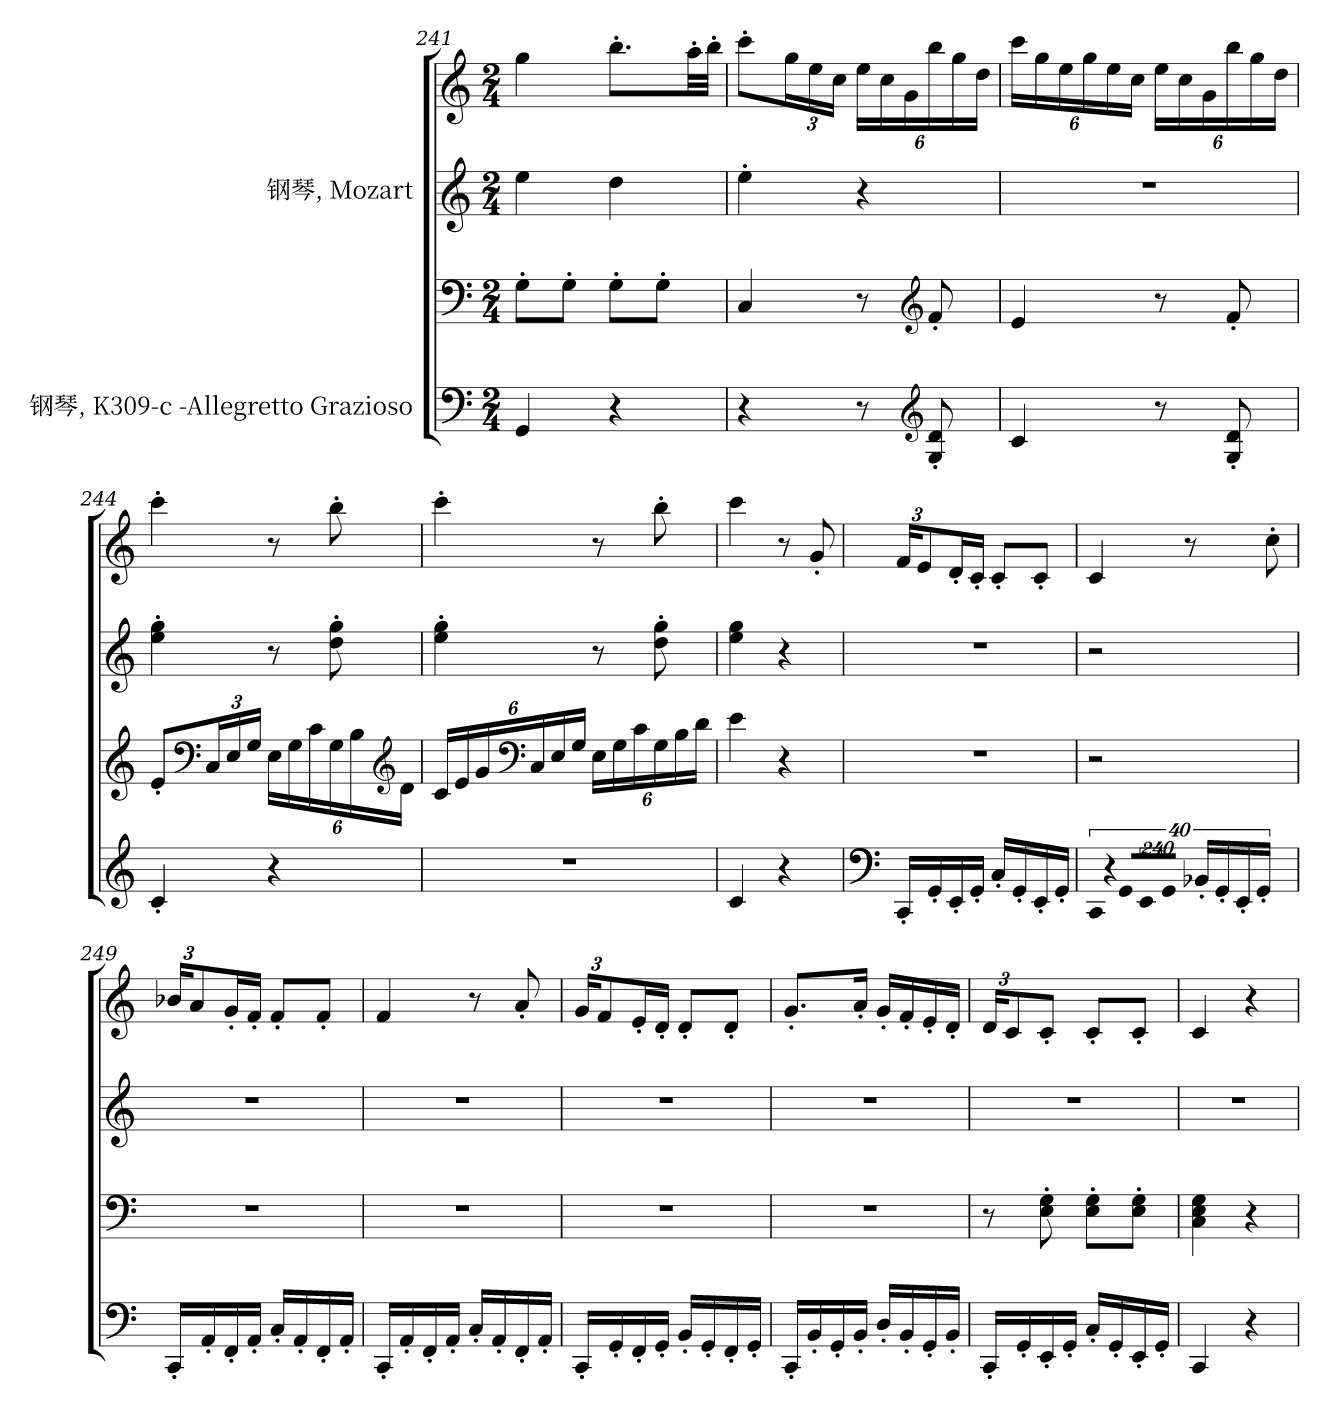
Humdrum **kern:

**kern	**kern	**kern	**kern
*part2	*part2	*part1	*part1
*staff4	*staff3	*staff2	*staff1
*I"钢琴, K309-c -Allegretto Grazioso	*	*I"钢琴, Mozart	*
*clefF4	*clefF4	*clefG2	*clefG2
*k[]	*k[]	*k[]	*k[]
*M2/4	*M2/4	*M2/4	*M2/4
=241	=241	=241	=241
4GG/	8G'\L	4ee\	4gg\
.	8G'\J	.	.
4r	8G'\L	4dd\	8.bb'\L
.	8G'\J	.	.
.	.	.	32aa'\LL
.	.	.	32bb'\JJJ
=242	=242	=242	=242
4r	4C/	4ee'\	8ccc'\L
*	*	*	*Xbrackettup
.	.	.	24gg\L
.	.	.	24ee\
.	.	.	24cc\JJ
8r	8r	4r	24ee\LL
.	.	.	24cc\
.	.	.	24g\
*clefG2	*clefG2	*	*
8G/' 8d/'	8f'/	.	24bb\
.	.	.	24gg\
.	.	.	24dd\JJ
=243	=243	=243	=243
4c/	4e/	2r	24ccc\LL
.	.	.	24gg\
.	.	.	24ee\
.	.	.	24gg\
.	.	.	24ee\
.	.	.	24cc\JJ
8r	8r	.	24ee\LL
.	.	.	24cc\
.	.	.	24g\
8G/' 8d/'	8f'/	.	24bb\
.	.	.	24gg\
.	.	.	24dd\JJ
!!LO:LB:g=z
=244	=244	=244	=244
4c'/	8e'/L	4ee\' 4gg\'	4ccc'\
*	*clefF4	*	*
*	*Xbrackettup	*	*
.	24C/L	.	.
.	24E/	.	.
.	24G/JJ	.	.
4r	24E\LL	8r	8r
.	24G\	.	.
.	24c\	.	.
.	24G\	8dd\' 8gg\'	8bb'\
.	24B\	.	.
*	*clefG2	*	*
.	24d\JJ	.	.
=245	=245	=245	=245
2r	24c/LL	4ee\' 4gg\'	4ccc'\
.	24e/	.	.
.	24g/	.	.
*	*clefF4	*	*
.	24C/	.	.
.	24E/	.	.
.	24G/JJ	.	.
.	24E\LL	8r	8r
.	24G\	.	.
.	24c\	.	.
.	24G\	8dd\' 8gg\'	8bb'\
.	24B\	.	.
.	24d\JJ	.	.
=246	=246	=246	=246
4c/	4e\	4ee\ 4gg\	4ccc\
4r	4r	4r	8r
.	.	.	8g'/
=247	=247	=247	=247
*clefF4	*	*	*
16CC'/LL	2r	2r	24f/KL
.	.	.	12e/
16GG'/	.	.	.
16EE'/	.	.	16d'/L
16GG'/JJ	.	.	16c'/JJ
16C'/LL	.	.	8c'/L
16GG'/	.	.	.
16EE'/	.	.	8c'/J
16GG'/JJ	.	.	.
!!LO:PB:g=z
=248	=248	=248	=248
!LO:N:vis=32	!	!	!
640%23CC/	2r	2r	4c/
!LO:N:vis=32	!	!	!
640%23r	.	.	.
!LO:N:vis=32	!	!	!
640%23GG/KLL	.	.	.
!LO:N:vis=16	!	!	!
1920%137EE/	.	.	.
!LO:N:vis=16	!	!	!
1920%137GG/JJ	.	.	.
.	.	.	8r
16BB-X'/LL	.	.	.
16GG'/	.	.	.
.	.	.	8cc'\
16EE'/	.	.	.
16GG'/JJ	.	.	.
.	1920ryy	1920ryy	1920ryy
=249	=249	=249	=249
16CC'/LL	2r	2r	24b-X/KL
.	.	.	12a/
16AA'/	.	.	.
16FF'/	.	.	16g'/L
16AA'/JJ	.	.	16f'/JJ
16C'/LL	.	.	8f'/L
16AA'/	.	.	.
16FF'/	.	.	8f'/J
16AA'/JJ	.	.	.
=250	=250	=250	=250
16CC'/LL	2r	2r	4f/
16AA'/	.	.	.
16FF'/	.	.	.
16AA'/JJ	.	.	.
16C'/LL	.	.	8r
16AA'/	.	.	.
16FF'/	.	.	8a'/
16AA'/JJ	.	.	.
=251	=251	=251	=251
16CC'/LL	2r	2r	24g/KL
.	.	.	12f/
16GG'/	.	.	.
16FF'/	.	.	16e'/L
16GG'/JJ	.	.	16d'/JJ
16BB'/LL	.	.	8d'/L
16GG'/	.	.	.
16FF'/	.	.	8d'/J
16GG'/JJ	.	.	.
!!LO:LB:g=z
=252	=252	=252	=252
16CC'/LL	2r	2r	8.g'/L
16BB'/	.	.	.
16GG'/	.	.	.
16BB'/JJ	.	.	16a'/Jk
16D'/LL	.	.	16g'/LL
16BB'/	.	.	16f'/
16GG'/	.	.	16e'/
16BB'/JJ	.	.	16d'/JJ
=253	=253	=253	=253
*	*	*	*MM80
16CC'/LL	8r	2r	24d/KL
.	.	.	12c/
16GG'/	.	.	.
16EE'/	8E\' 8G\'	.	8c'/J
16GG'/JJ	.	.	.
16C'/LL	8E\' 8G\'L	.	8c'/L
16GG'/	.	.	.
16EE'/	8E\' 8G\'J	.	8c'/J
16GG'/JJ	.	.	.
=254	=254	=254	=254
4CC/	4C\ 4E\ 4G\	2r	4c/
4r	4r	.	4r
=	=	=	=
*-	*-	*-	*-
